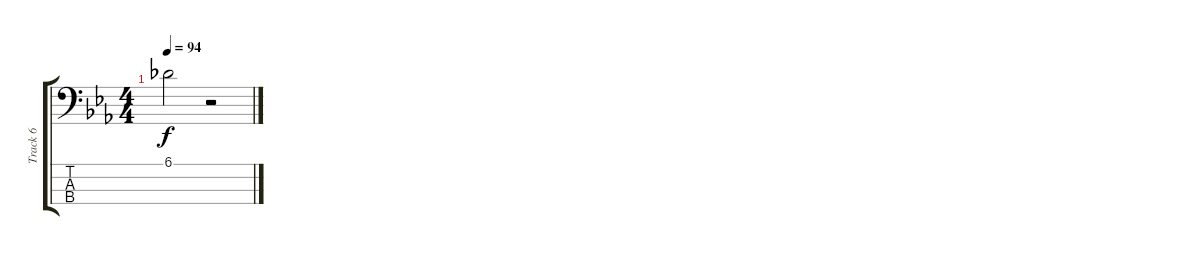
\track ("Track 6" "Track 6") {instrument electricbassfinger}
\staff {score tabs}
\tuning (G2 D2 A1 E1) {hide}
\ts (4 4)
\tempo 94
\clef f4
\ks eb
6.1.2{dy f} r.2
